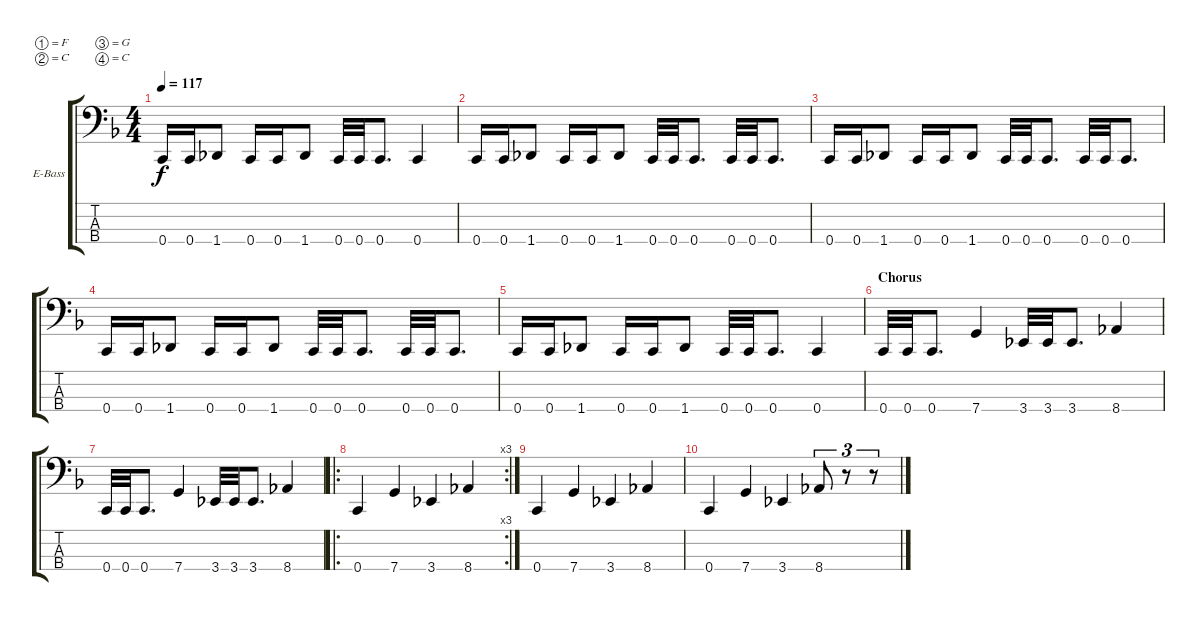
\defaultSystemsLayout 4
\bracketExtendMode groupsimilarinstruments
\firstSystemTrackNameOrientation horizontal
\otherSystemsTrackNameOrientation horizontal
\track ("Electric Bass" "E-Bass") {instrument electricbassfinger}
\staff {score tabs}
\tuning (F2 C2 G1 C1)
\ts (4 4)
\tempo 117
\clef f4
\ks f
0.4.16{dy f} 0.4.16 1.4.8 0.4.16 0.4.16 1.4.8 0.4.32 0.4.32 0.4.8{d} 0.4.4 |
0.4.16 0.4.16 1.4.8 0.4.16 0.4.16 1.4.8 0.4.32 0.4.32 0.4.8{d} 0.4.32 0.4.32 0.4.8{d} |
0.4.16 0.4.16 1.4.8 0.4.16 0.4.16 1.4.8 0.4.32 0.4.32 0.4.8{d} 0.4.32 0.4.32 0.4.8{d} |
0.4.16 0.4.16 1.4.8 0.4.16 0.4.16 1.4.8 0.4.32 0.4.32 0.4.8{d} 0.4.32 0.4.32 0.4.8{d} |
0.4.16 0.4.16 1.4.8 0.4.16 0.4.16 1.4.8 0.4.32 0.4.32 0.4.8{d} 0.4.4 |
\section ("" "Chorus")
0.4.32 0.4.32 0.4.8{d} 7.4.4 3.4.32 3.4.32 3.4.8{d} 8.4.4 |
0.4.32 0.4.32 0.4.8{d} 7.4.4 3.4.32 3.4.32 3.4.8{d} 8.4.4 |
\ro
\rc 3
0.4.4 7.4.4 3.4.4 8.4.4 |
0.4.4 7.4.4 3.4.4 8.4.4 |
0.4.4 7.4.4 3.4.4 8.4.8{tu (3 2)} r.8{tu (3 2)} r.8{tu (3 2)}
